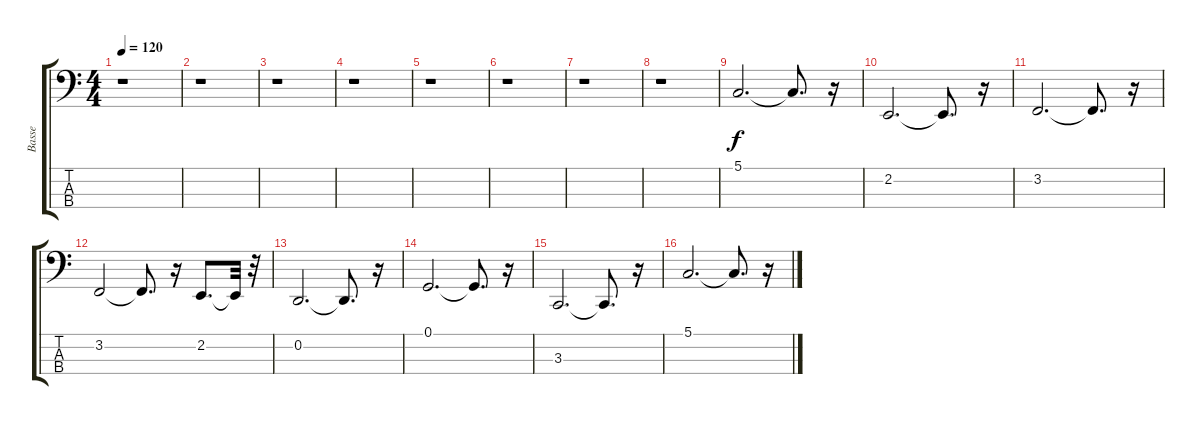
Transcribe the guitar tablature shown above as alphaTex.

\track ("Basse" "Basse") {instrument acousticgrandpiano}
\staff {score tabs}
\tuning (G2 D2 A1 E1) {hide}
\ts (4 4)
\tempo 120
\clef f4
\ks c
r.1{dy f instrument acousticgrandpiano} |
r.1 |
r.1 |
r.1 |
r.1 |
r.1 |
r.1 |
r.1 |
5.1.2{d} 5.1{t}.8{d} r.16 |
2.2.2{d} 2.2{t}.8{d} r.16 |
3.2.2{d} 3.2{t}.8{d} r.16 |
3.2.2 3.2{t}.8{d} r.16 2.2.8{d} 2.2{t}.32 r.32 |
0.2.2{d} 0.2{t}.8{d} r.16 |
0.1.2{d} 0.1{t}.8{d} r.16 |
3.3.2{d} 3.3{t}.8{d} r.16 |
5.1.2{d} 5.1{t}.8{d} r.16
